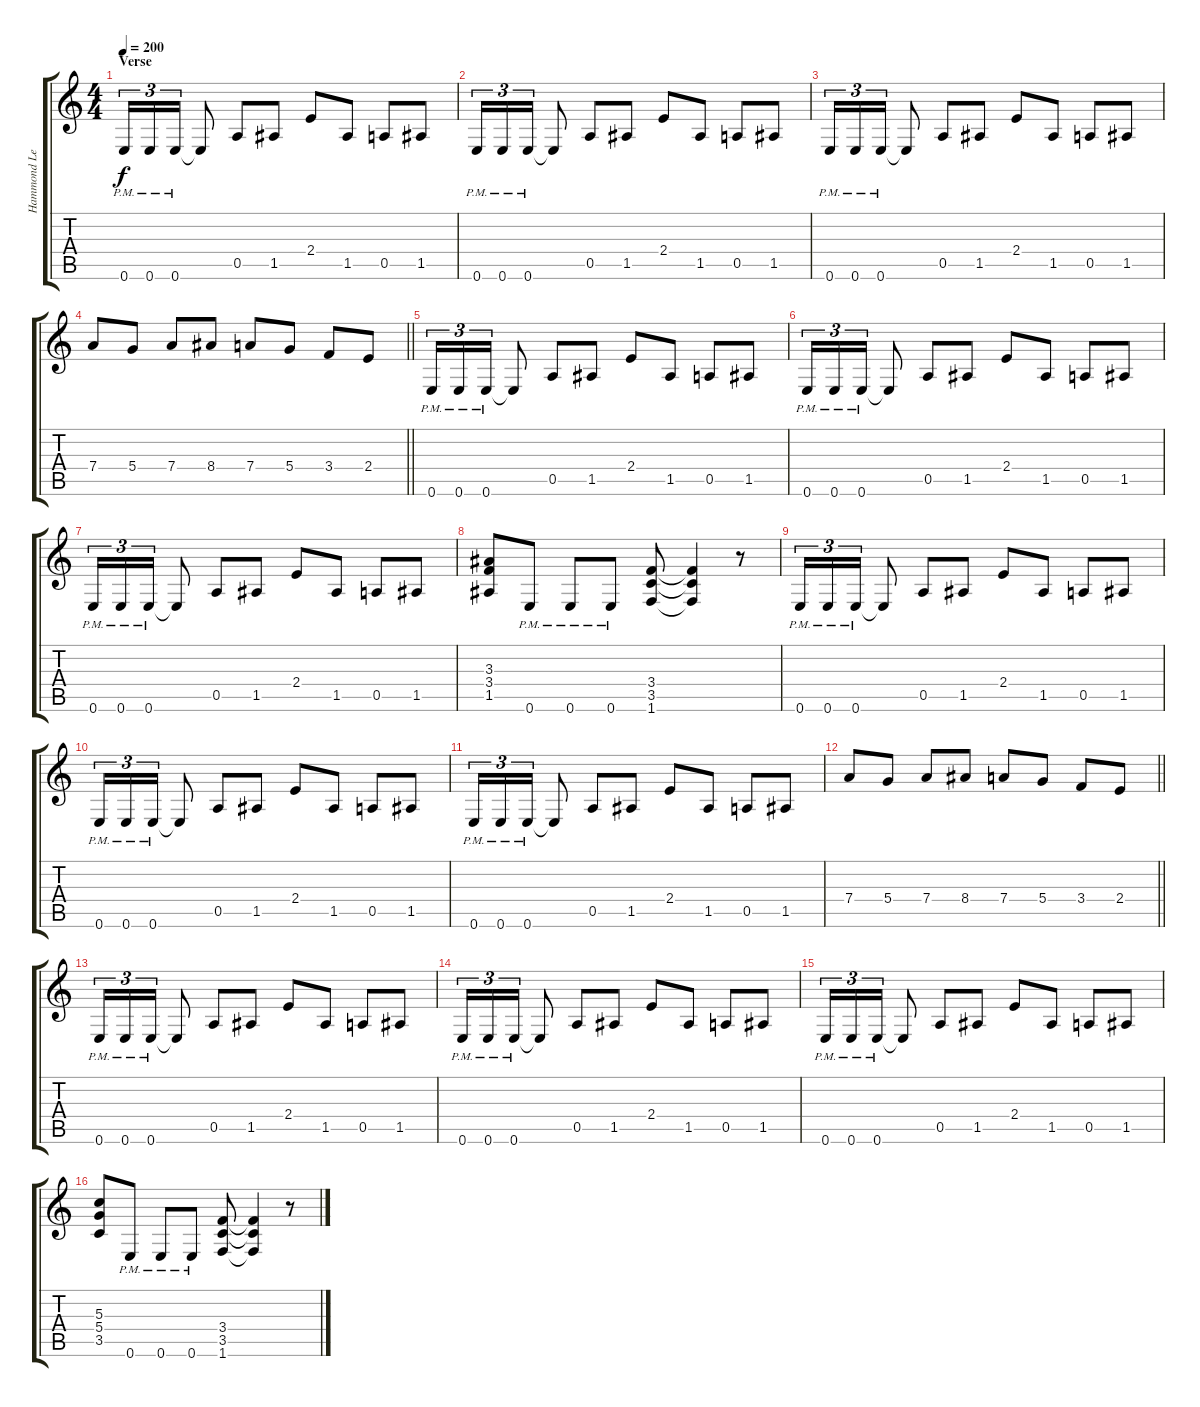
\track ("Hammond Lead" "Hammond Le") {instrument distortionguitar}
\staff {score tabs}
\tuning (E4 B3 G3 D3 A2 E2) {hide}
\ts (4 4)
\section ("" "Verse")
\tempo 200
\clef g2
\ks c
0.6{pm}.16{tu (3 2) dy f} 0.6{pm}.16{tu (3 2)} 0.6{pm}.16{tu (3 2)} 0.6{t}.8 0.5.8 1.5.8 2.4.8 1.5.8 0.5.8 1.5.8 |
0.6{pm}.16{tu (3 2)} 0.6{pm}.16{tu (3 2)} 0.6{pm}.16{tu (3 2)} 0.6{t}.8 0.5.8 1.5.8 2.4.8 1.5.8 0.5.8 1.5.8 |
0.6{pm}.16{tu (3 2)} 0.6{pm}.16{tu (3 2)} 0.6{pm}.16{tu (3 2)} 0.6{t}.8 0.5.8 1.5.8 2.4.8 1.5.8 0.5.8 1.5.8 |
\barLineRight lightlight
7.4.8 5.4.8 7.4.8 8.4.8 7.4.8 5.4.8 3.4.8 2.4.8 |
0.6{pm}.16{tu (3 2)} 0.6{pm}.16{tu (3 2)} 0.6{pm}.16{tu (3 2)} 0.6{t}.8 0.5.8 1.5.8 2.4.8 1.5.8 0.5.8 1.5.8 |
0.6{pm}.16{tu (3 2)} 0.6{pm}.16{tu (3 2)} 0.6{pm}.16{tu (3 2)} 0.6{t}.8 0.5.8 1.5.8 2.4.8 1.5.8 0.5.8 1.5.8 |
0.6{pm}.16{tu (3 2)} 0.6{pm}.16{tu (3 2)} 0.6{pm}.16{tu (3 2)} 0.6{t}.8 0.5.8 1.5.8 2.4.8 1.5.8 0.5.8 1.5.8 |
(3.3 3.4 1.5).8 0.6{pm}.8 0.6{pm}.8 0.6{pm}.8 (3.4 3.5 1.6).8 (3.4{t} 3.5{t} 1.6{t}).4 r.8 |
0.6{pm}.16{tu (3 2)} 0.6{pm}.16{tu (3 2)} 0.6{pm}.16{tu (3 2)} 0.6{t}.8 0.5.8 1.5.8 2.4.8 1.5.8 0.5.8 1.5.8 |
0.6{pm}.16{tu (3 2)} 0.6{pm}.16{tu (3 2)} 0.6{pm}.16{tu (3 2)} 0.6{t}.8 0.5.8 1.5.8 2.4.8 1.5.8 0.5.8 1.5.8 |
0.6{pm}.16{tu (3 2)} 0.6{pm}.16{tu (3 2)} 0.6{pm}.16{tu (3 2)} 0.6{t}.8 0.5.8 1.5.8 2.4.8 1.5.8 0.5.8 1.5.8 |
\barLineRight lightlight
7.4.8 5.4.8 7.4.8 8.4.8 7.4.8 5.4.8 3.4.8 2.4.8 |
0.6{pm}.16{tu (3 2)} 0.6{pm}.16{tu (3 2)} 0.6{pm}.16{tu (3 2)} 0.6{t}.8 0.5.8 1.5.8 2.4.8 1.5.8 0.5.8 1.5.8 |
0.6{pm}.16{tu (3 2)} 0.6{pm}.16{tu (3 2)} 0.6{pm}.16{tu (3 2)} 0.6{t}.8 0.5.8 1.5.8 2.4.8 1.5.8 0.5.8 1.5.8 |
0.6{pm}.16{tu (3 2)} 0.6{pm}.16{tu (3 2)} 0.6{pm}.16{tu (3 2)} 0.6{t}.8 0.5.8 1.5.8 2.4.8 1.5.8 0.5.8 1.5.8 |
(5.3 5.4 3.5).8 0.6{pm}.8 0.6{pm}.8 0.6{pm}.8 (3.4 3.5 1.6).8 (3.4{t} 3.5{t} 1.6{t}).4 r.8
